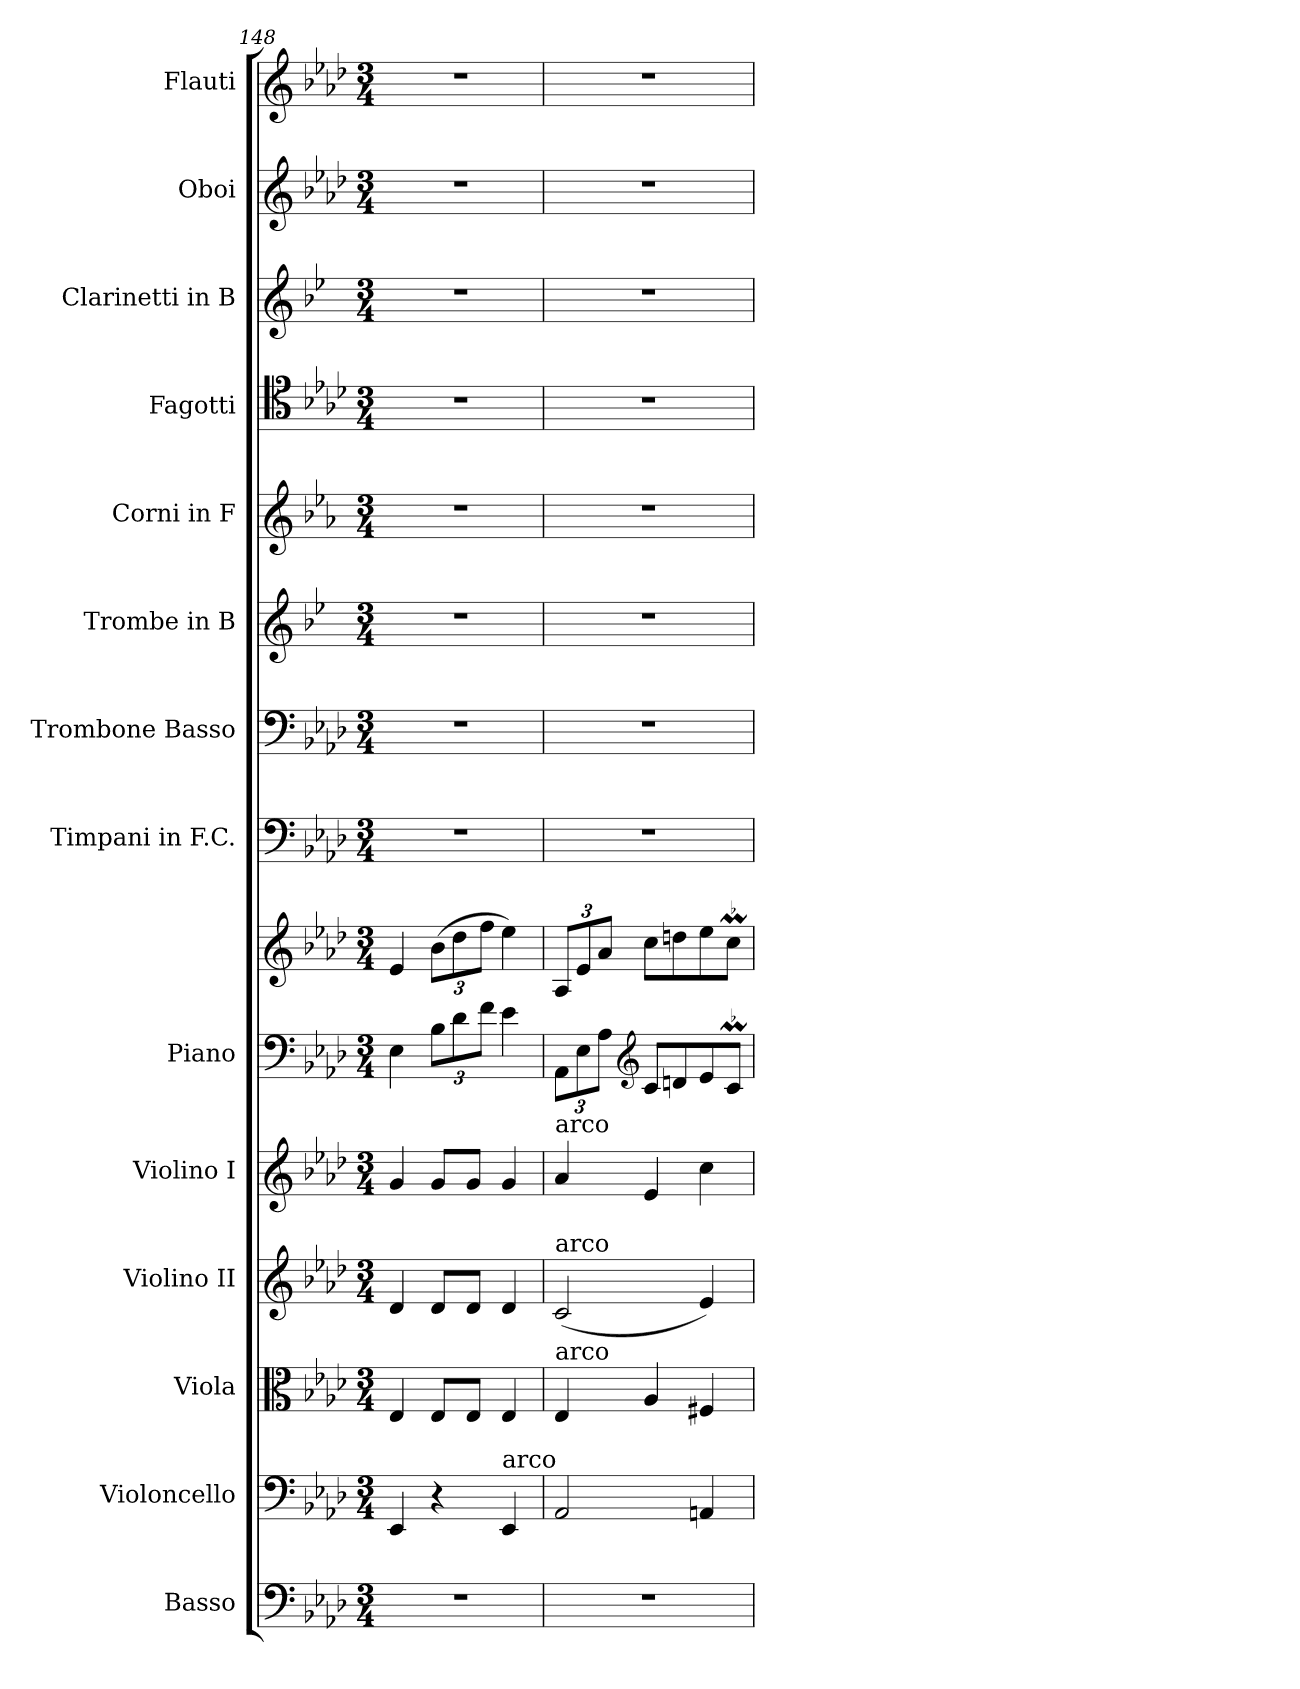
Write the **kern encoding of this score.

**kern	**kern	**kern	**kern	**kern	**kern	**kern	**kern	**kern	**kern	**kern	**kern	**kern	**kern	**kern
*part14	*part13	*part12	*part11	*part10	*part9	*part9	*part8	*part7	*part6	*part5	*part4	*part3	*part2	*part1
*staff15	*staff14	*staff13	*staff12	*staff11	*staff10	*staff9	*staff8	*staff7	*staff6	*staff5	*staff4	*staff3	*staff2	*staff1
*I"Basso	*I"Violoncello	*I"Viola	*I"Violino II	*I"Violino I	*I"Piano	*	*I"Timpani in F.C.	*I"Trombone Basso	*I"Trombe in B	*I"Corni in F	*I"Fagotti	*I"Clarinetti in B	*I"Oboi	*I"Flauti
*	*	*	*	*	*I'Pno.	*	*I'Timp.	*	*	*	*	*	*I'Ob.	*I'Fl.
*clefF4	*clefF4	*clefC3	*clefG2	*clefG2	*clefF4	*clefG2	*clefF4	*clefF4	*clefG2	*clefG2	*clefC4	*clefG2	*clefG2	*clefG2
*ITrd7c12	*	*	*	*	*	*	*	*	*ITrd1c2	*ITrd4c7	*	*ITrd1c2	*	*
*k[b-e-a-d-]	*k[b-e-a-d-]	*k[b-e-a-d-]	*k[b-e-a-d-]	*k[b-e-a-d-]	*k[b-e-a-d-]	*k[b-e-a-d-]	*k[b-e-a-d-]	*k[b-e-a-d-]	*k[b-e-a-d-]	*k[b-e-a-d-]	*k[b-e-a-d-]	*k[b-e-a-d-]	*k[b-e-a-d-]	*k[b-e-a-d-]
*M3/4	*M3/4	*M3/4	*M3/4	*M3/4	*M3/4	*M3/4	*M3/4	*M3/4	*M3/4	*M3/4	*M3/4	*M3/4	*M3/4	*M3/4
=148	=148	=148	=148	=148	=148	=148	=148	=148	=148	=148	=148	=148	=148	=148
2.r	4EE-/	4E-/	4d-/	4g/	4E-\	4e-/	2.r	2.r	2.r	2.r	2.r	2.r	2.r	2.r
*	*	*	*	*	*Xbrackettup	*Xbrackettup	*	*	*	*	*	*	*	*
.	4r	8E-/L	8d-/L	8g/L	12B-\L	(>12b-\L	.	.	.	.	.	.	.	.
.	.	.	.	.	12d-\	12dd-\	.	.	.	.	.	.	.	.
.	.	8E-/J	8d-/J	8g/J	.	.	.	.	.	.	.	.	.	.
.	.	.	.	.	12f\J	12ff\J	.	.	.	.	.	.	.	.
!	!LO:TX:a:t=arco	!	!	!	!	!	!	!	!	!	!	!	!	!
.	4EE-/	4E-/	4d-/	4g/	4e-\	4ee-\)	.	.	.	.	.	.	.	.
!!LO:LB:g=z
=149	=149	=149	=149	=149	=149	=149	=149	=149	=149	=149	=149	=149	=149	=149
!	!	!	!	!LO:TX:a:t=arco	!	!	!	!	!	!	!	!	!	!
!	!	!	!LO:TX:a:t=arco	!	!	!	!	!	!	!	!	!	!	!
!	!	!LO:TX:a:t=arco	!	!	!	!	!	!	!	!	!	!	!	!
2.r	2AA-/	4E-/	(<2c/	4a-/	12AA-\L	12A-/L	2.r	2.r	2.r	2.r	2.r	2.r	2.r	2.r
.	.	.	.	.	12E-\	12e-/	.	.	.	.	.	.	.	.
.	.	.	.	.	12A-\J	12a-/J	.	.	.	.	.	.	.	.
*	*	*	*	*	*clefG2	*	*	*	*	*	*	*	*	*
.	.	4A-/	.	4e-/	8c/L	8cc\L	.	.	.	.	.	.	.	.
.	.	.	.	.	8dn/	8ddn\	.	.	.	.	.	.	.	.
.	4AAn/	4F#X/	4e-/)	4cc\	8e-/	8ee-\	.	.	.	.	.	.	.	.
.	.	.	.	.	8cm/J	8ccm\J	.	.	.	.	.	.	.	.
=	=	=	=	=	=	=	=	=	=	=	=	=	=	=
*-	*-	*-	*-	*-	*-	*-	*-	*-	*-	*-	*-	*-	*-	*-
